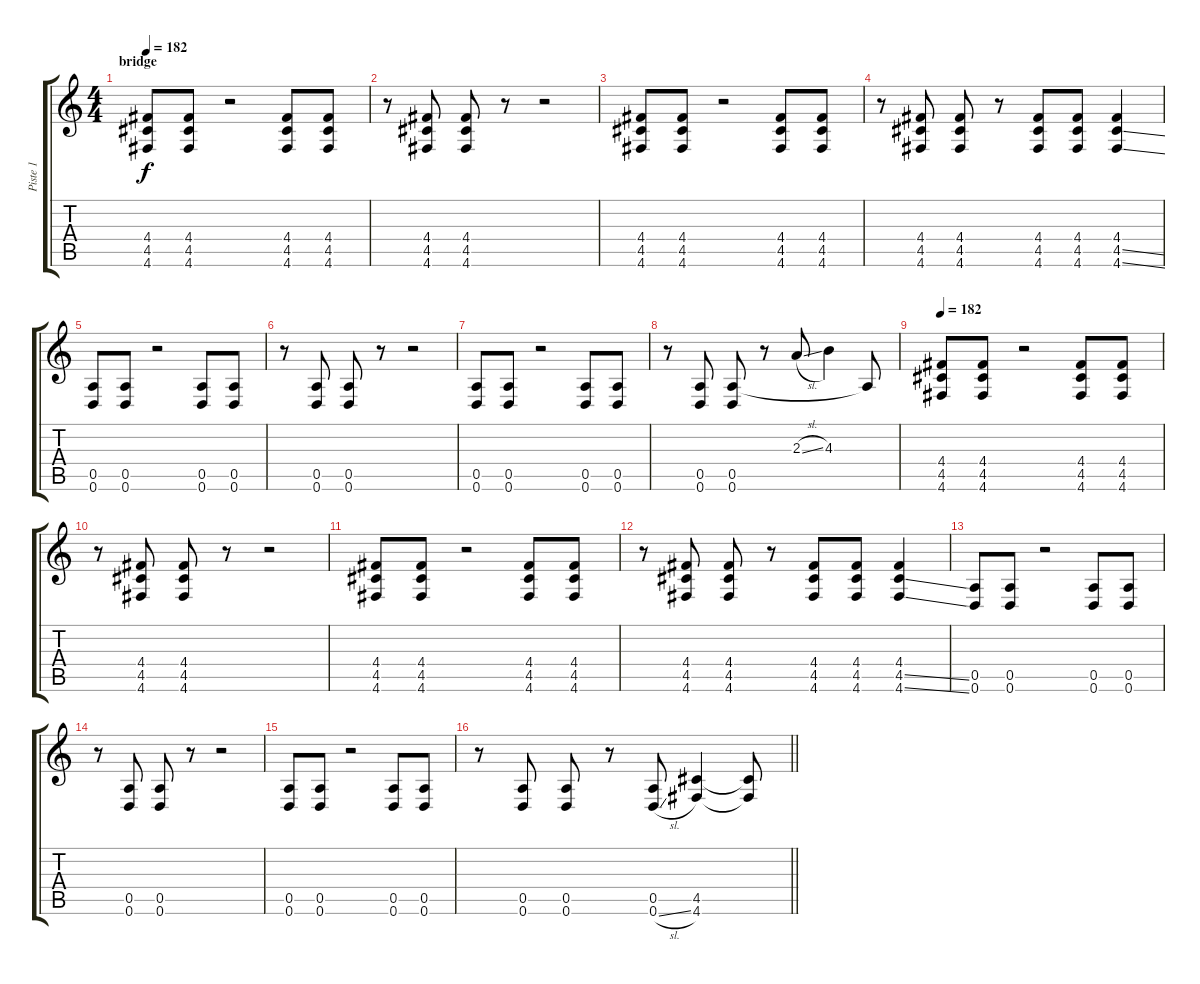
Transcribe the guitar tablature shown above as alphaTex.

\track ("Piste 1" "Piste 1") {instrument distortionguitar}
\staff {score tabs}
\tuning (E4 B3 G3 D3 A2 D2) {hide}
\ts (4 4)
\section ("" "bridge")
\tempo 182
\clef g2
\ks c
(4.4 4.5 4.6).8{dy f instrument distortionguitar} (4.4 4.5 4.6).8{instrument distortionguitar} r.2 (4.4 4.5 4.6).8{instrument distortionguitar} (4.4 4.5 4.6).8{instrument distortionguitar} |
r.8{instrument distortionguitar} (4.4 4.5 4.6).8{instrument distortionguitar} (4.4 4.5 4.6).8{instrument distortionguitar} r.8 r.2 |
(4.4 4.5 4.6).8{instrument distortionguitar} (4.4 4.5 4.6).8{instrument distortionguitar} r.2 (4.4 4.5 4.6).8{instrument distortionguitar} (4.4 4.5 4.6).8{instrument distortionguitar} |
r.8{instrument distortionguitar} (4.4 4.5 4.6).8{instrument distortionguitar} (4.4 4.5 4.6).8{instrument distortionguitar} r.8 (4.4 4.5 4.6).8{instrument distortionguitar} (4.4 4.5 4.6).8{instrument distortionguitar} (4.4 4.5{ss} 4.6{ss}).4{instrument distortionguitar} |
(0.5 0.6).8 (0.5 0.6).8 r.2 (0.5 0.6).8 (0.5 0.6).8 |
r.8 (0.5 0.6).8 (0.5 0.6).8 r.8 r.2 |
(0.5 0.6).8 (0.5 0.6).8 r.2 (0.5 0.6).8 (0.5 0.6).8 |
r.8 (0.5 0.6).8 (0.5 0.6).8 r.8 2.3{sl}.8 4.3.4 0.5{t}.8 |
\tempo 182
(4.4 4.5 4.6).8{instrument distortionguitar} (4.4 4.5 4.6).8{instrument distortionguitar} r.2 (4.4 4.5 4.6).8{instrument distortionguitar} (4.4 4.5 4.6).8{instrument distortionguitar} |
r.8{instrument distortionguitar} (4.4 4.5 4.6).8{instrument distortionguitar} (4.4 4.5 4.6).8{instrument distortionguitar} r.8 r.2 |
(4.4 4.5 4.6).8{instrument distortionguitar} (4.4 4.5 4.6).8{instrument distortionguitar} r.2 (4.4 4.5 4.6).8{instrument distortionguitar} (4.4 4.5 4.6).8{instrument distortionguitar} |
r.8{instrument distortionguitar} (4.4 4.5 4.6).8{instrument distortionguitar} (4.4 4.5 4.6).8{instrument distortionguitar} r.8 (4.4 4.5 4.6).8{instrument distortionguitar} (4.4 4.5 4.6).8{instrument distortionguitar} (4.4 4.5{ss} 4.6{ss}).4{instrument distortionguitar} |
(0.5 0.6).8 (0.5 0.6).8 r.2 (0.5 0.6).8 (0.5 0.6).8 |
r.8 (0.5 0.6).8 (0.5 0.6).8 r.8 r.2 |
(0.5 0.6).8 (0.5 0.6).8 r.2 (0.5 0.6).8 (0.5 0.6).8 |
\barLineRight lightlight
r.8 (0.5 0.6).8 (0.5 0.6).8 r.8 (0.5 0.6{sl}).8 (4.5 4.6).4 (4.5{t} 4.6{t}).8
